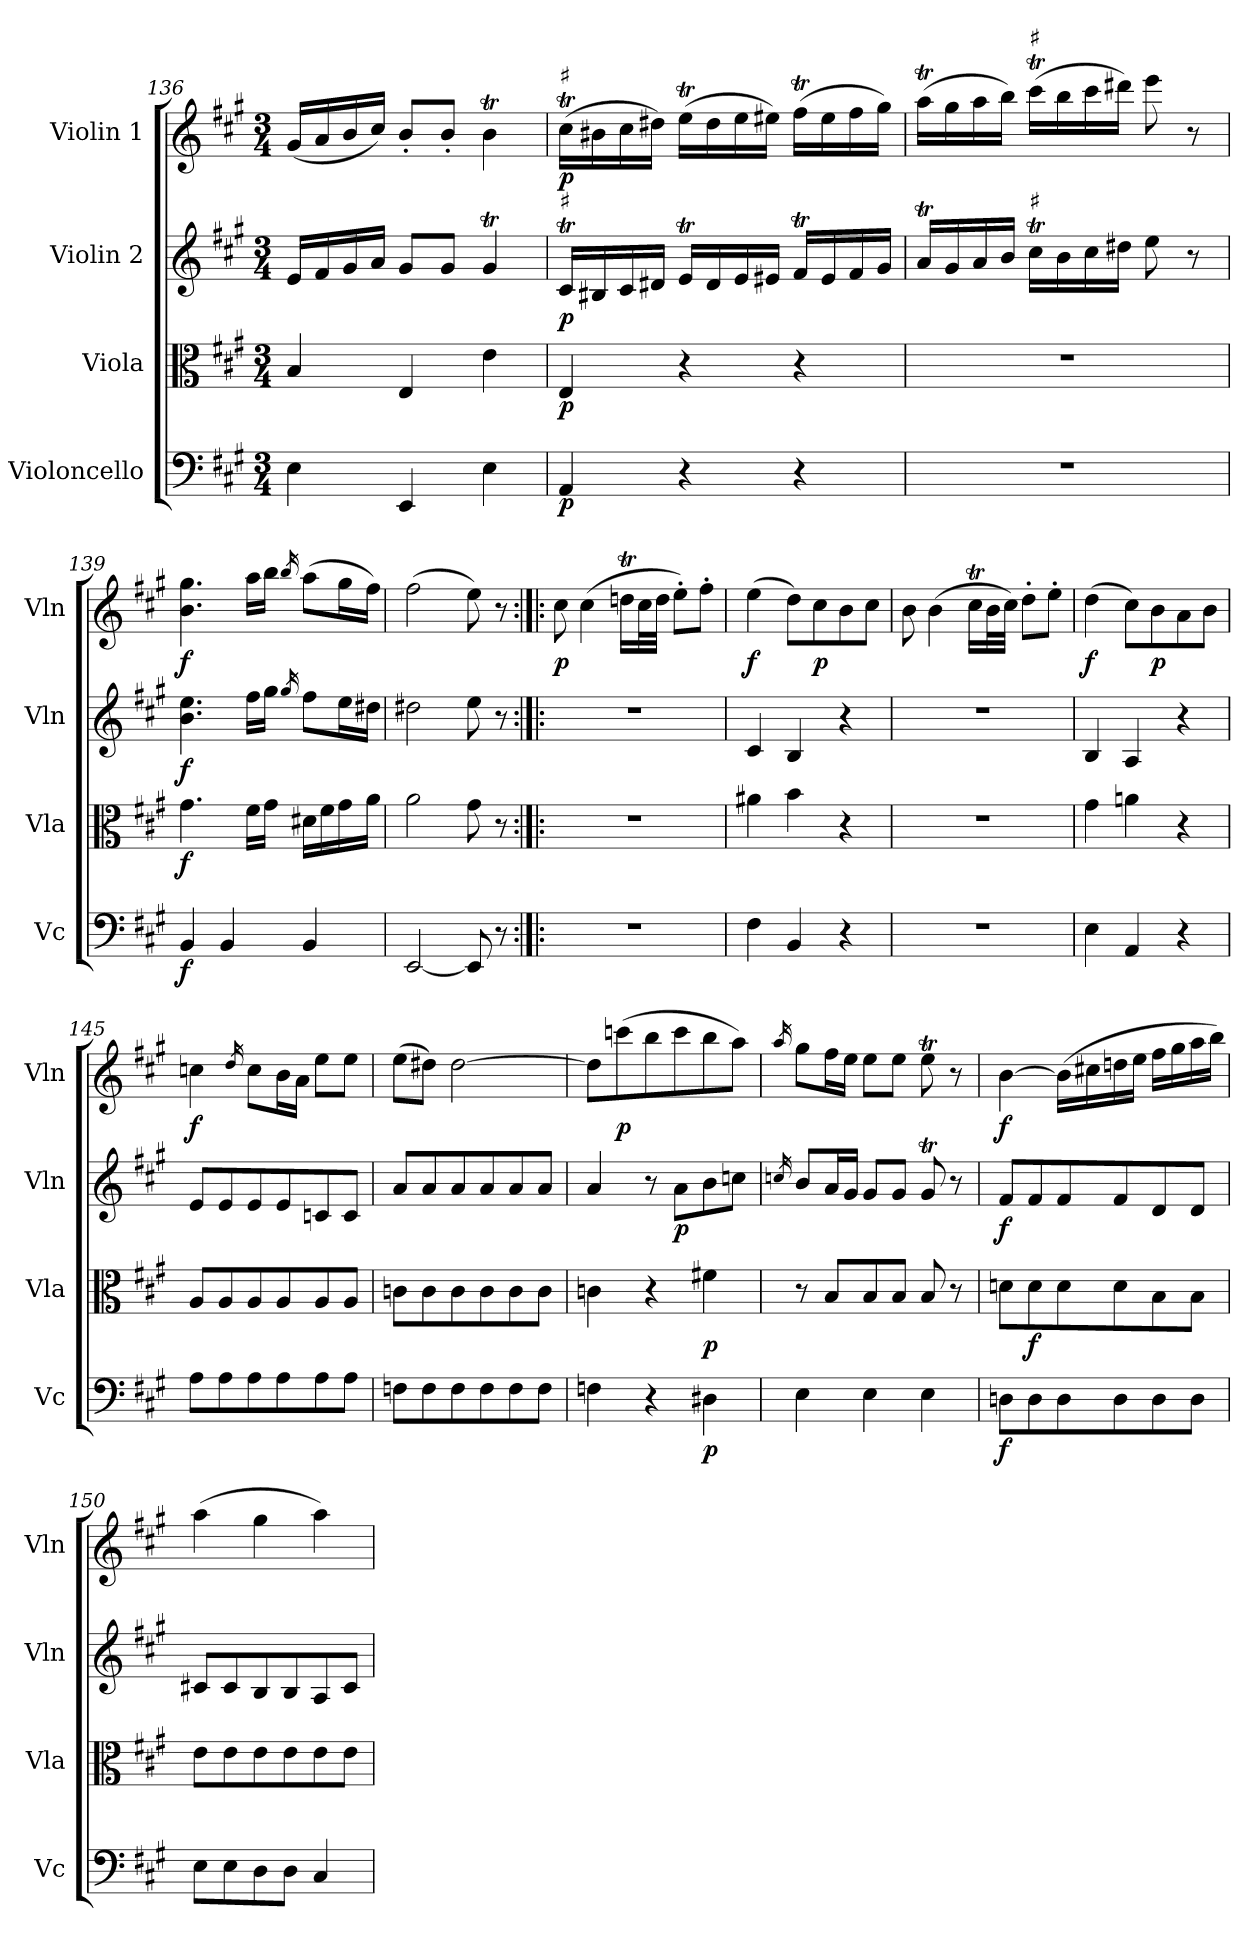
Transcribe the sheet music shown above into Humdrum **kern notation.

**kern	**dynam	**kern	**dynam	**kern	**dynam	**kern	**dynam
*part4	*part4	*part3	*part3	*part2	*part2	*part1	*part1
*staff4	*staff4	*staff3	*staff3	*staff2	*staff2	*staff1	*staff1
*I"Violoncello	*	*I"Viola	*	*I"Violin 2	*	*I"Violin 1	*
*I'Vc	*	*I'Vla	*	*I'Vln	*	*I'Vln	*
!!LO:LB:g=z
*clefF4	*	*clefC3	*	*clefG2	*	*clefG2	*
*k[f#c#g#]	*	*k[f#c#g#]	*	*k[f#c#g#]	*	*k[f#c#g#]	*
*M3/4	*	*M3/4	*	*M3/4	*	*M3/4	*
=136	=136	=136	=136	=136	=136	=136	=136
4E\	.	4B/	.	16e/LL	.	(<16g#/LL	.
.	.	.	.	16f#/	.	16a/	.
.	.	.	.	16g#/	.	16b/	.
.	.	.	.	16a/JJ	.	16cc#/JJ)	.
4EE/	.	4E/	.	8g#/L	.	8b'/L	.
.	.	.	.	8g#/J	.	8b'/J	.
4E\	.	4e\	.	4g#t/	.	4bT\	.
=137	=137	=137	=137	=137	=137	=137	=137
!	!	!	!	!	!	!LO:TX:a:t=♯	!
!	!	!	!	!LO:TX:a:t=♯	!	!	!
!	!LO:DY:b	!	!LO:DY:b	!	!LO:DY:b	!	!LO:DY:b
4AA/	p	4E/	p	16c#t/LL	p	(>16cc#t\LL	p
.	.	.	.	16B#X/	.	16b#X\	.
.	.	.	.	16c#/	.	16cc#\	.
.	.	.	.	16d#X/JJ	.	16dd#X\JJ)	.
4r	.	4r	.	16eT/LL	.	(>16eeT\LL	.
.	.	.	.	16d#/	.	16dd#\	.
.	.	.	.	16e/	.	16ee\	.
.	.	.	.	16e#X/JJ	.	16ee#X\JJ)	.
4r	.	4r	.	16f#T/LL	.	(>16ff#T\LL	.
.	.	.	.	16e#/	.	16ee#\	.
.	.	.	.	16f#/	.	16ff#\	.
.	.	.	.	16g#/JJ	.	16gg#\JJ)	.
=138	=138	=138	=138	=138	=138	=138	=138
2.r	.	2.r	.	16aT/LL	.	(>16aaT\LL	.
.	.	.	.	16g#/	.	16gg#\	.
.	.	.	.	16a/	.	16aa\	.
.	.	.	.	16b/JJ	.	16bb\JJ)	.
!	!	!	!	!	!	!LO:TX:a:t=♯	!
!	!	!	!	!LO:TX:a:t=♯	!	!	!
.	.	.	.	16cc#t\LL	.	(>16ccc#t\LL	.
.	.	.	.	16b\	.	16bb\	.
.	.	.	.	16cc#\	.	16ccc#\	.
.	.	.	.	16dd#X\JJ	.	16ddd#X\JJ)	.
.	.	.	.	8ee\	.	8eee\	.
.	.	.	.	8r	.	8r	.
=139	=139	=139	=139	=139	=139	=139	=139
!	!LO:DY:b	!	!LO:DY:b	!	!LO:DY:b	!	!LO:DY:b
4BB/	f	4.g#\	f	4.b\ 4.ee\	f	4.b\ 4.gg#\	f
4BB/	.	.	.	.	.	.	.
.	.	16f#\LL	.	16ff#\LL	.	16aa\LL	.
.	.	16g#\JJ	.	16gg#\JJ	.	16bb\JJ	.
.	.	.	.	16qgg#/	.	16qbb/	.
4BB/	.	16d#X\LL	.	8ff#\L	.	(>8aa\L	.
.	.	16f#\	.	.	.	.	.
.	.	16g#\	.	16ee\L	.	16gg#\L	.
.	.	16a\JJ	.	16dd#X\JJ	.	16ff#\JJ)	.
=140	=140	=140	=140	=140	=140	=140	=140
[2EE/	.	2a\	.	2dd#X\	.	(>2ff#\	.
8EE/]	.	8g#\	.	8ee\	.	8ee\)	.
8r	.	8r	.	8r	.	8r	.
!!LO:LB:g=z
=141:|!|:	=141:|!|:	=141:|!|:	=141:|!|:	=141:|!|:	=141:|!|:	=141:|!|:	=141:|!|:
!	!	!	!	!	!	!	!LO:DY:b
2.r	.	2.r	.	2.r	.	8cc#\	p
.	.	.	.	.	.	(>4cc#\	.
.	.	.	.	.	.	16ddnT\LL	.
.	.	.	.	.	.	32cc#\L	.
.	.	.	.	.	.	32dd\JJJ	.
.	.	.	.	.	.	8ee'\L)	.
.	.	.	.	.	.	8ff#'\J	.
=142	=142	=142	=142	=142	=142	=142	=142
!	!	!	!	!	!	!	!LO:DY:b
4F#\	.	4a#X\	.	4c#/	.	(>4ee\	f
4BB/	.	4b\	.	4B/	.	8dd\L)	.
!	!	!	!	!	!	!	!LO:DY:b
.	.	.	.	.	.	8cc#\	p
4r	.	4r	.	4r	.	8b\	.
.	.	.	.	.	.	8cc#\J	.
=143	=143	=143	=143	=143	=143	=143	=143
2.r	.	2.r	.	2.r	.	8b\	.
.	.	.	.	.	.	(>4b\	.
.	.	.	.	.	.	16cc#t\LL	.
.	.	.	.	.	.	32b\L	.
.	.	.	.	.	.	32cc#\JJJ)	.
.	.	.	.	.	.	8dd'\L	.
.	.	.	.	.	.	8ee'\J	.
=144	=144	=144	=144	=144	=144	=144	=144
!	!	!	!	!	!	!	!LO:DY:b
4E\	.	4g#\	.	4B/	.	(>4dd\	f
4AA/	.	4an\	.	4A/	.	8cc#\L)	.
!	!	!	!	!	!	!	!LO:DY:b
.	.	.	.	.	.	8b\	p
4r	.	4r	.	4r	.	8a\	.
.	.	.	.	.	.	8b\J	.
=145	=145	=145	=145	=145	=145	=145	=145
!	!	!	!	!	!	!	!LO:DY:b
8A\L	.	8A/L	.	8e/L	.	4ccn\	f
8A\	.	8A/	.	8e/	.	.	.
.	.	.	.	.	.	16qdd/	.
8A\	.	8A/	.	8e/	.	8cc\L	.
8A\	.	8A/	.	8e/	.	16b\L	.
.	.	.	.	.	.	16a\JJ	.
8A\	.	8A/	.	8cn/	.	8ee\L	.
8A\J	.	8A/J	.	8c/J	.	8ee\J	.
!!LO:PB:g=z
=146	=146	=146	=146	=146	=146	=146	=146
8Fn\L	.	8cn\L	.	8a/L	.	(>8ee\L	.
8F\	.	8c\	.	8a/	.	8dd#X\J)	.
8F\	.	8c\	.	8a/	.	[2dd#\	.
8F\	.	8c\	.	8a/	.	.	.
8F\	.	8c\	.	8a/	.	.	.
8F\J	.	8c\J	.	8a/J	.	.	.
=147	=147	=147	=147	=147	=147	=147	=147
4Fn\	.	4cn\	.	4a/	.	8dd#\L]	.
!	!	!	!	!	!	!	!LO:DY:b
.	.	.	.	.	.	(>8cccn\	p
4r	.	4r	.	8r	.	8bb\	.
!	!	!	!	!	!LO:DY:b	!	!
.	.	.	.	8a\L	p	8ccc\	.
!	!LO:DY:b	!	!LO:DY:b	!	!	!	!
4D#X\	p	4f#X\	p	8b\	.	8bb\	.
.	.	.	.	8ccn\J	.	8aa\J)	.
=148	=148	=148	=148	=148	=148	=148	=148
.	.	.	.	16qccn/	.	16qaa/	.
4E\	.	8r	.	8b/L	.	8gg#\L	.
.	.	8B/L	.	16a/L	.	16ff#\L	.
.	.	.	.	16g#/JJ	.	16ee\JJ	.
4E\	.	8B/	.	8g#/L	.	8ee\L	.
.	.	8B/J	.	8g#/J	.	8ee\J	.
4E\	.	8B/	.	8g#t/	.	8eeT\	.
.	.	8r	.	8r	.	8r	.
=149	=149	=149	=149	=149	=149	=149	=149
!	!LO:DY:b	!	!	!	!LO:DY:b	!	!LO:DY:b
8Dn\L	f	8dn\L	.	8f#/L	f	[4b\	f
!	!	!	!LO:DY:b	!	!	!	!
8D\	.	8d\	f	8f#/	.	.	.
8D\	.	8d\	.	8f#/	.	(>16b\LL]	.
.	.	.	.	.	.	16cc#X\	.
8D\	.	8d\	.	8f#/	.	16ddn\	.
.	.	.	.	.	.	16ee\JJ	.
8D\	.	8B\	.	8d/	.	16ff#\LL	.
.	.	.	.	.	.	16gg#\	.
8D\J	.	8B\J	.	8d/J	.	16aa\	.
.	.	.	.	.	.	16bb\JJ)	.
=150	=150	=150	=150	=150	=150	=150	=150
8E\L	.	8e\L	.	8c#X/L	.	(>4aa\	.
8E\	.	8e\	.	8c#/	.	.	.
8D\	.	8e\	.	8B/	.	4gg#\	.
8D\J	.	8e\	.	8B/	.	.	.
4C#/	.	8e\	.	8A/	.	4aa\)	.
.	.	8e\J	.	8c#/J	.	.	.
=	=	=	=	=	=	=	=
*-	*-	*-	*-	*-	*-	*-	*-
